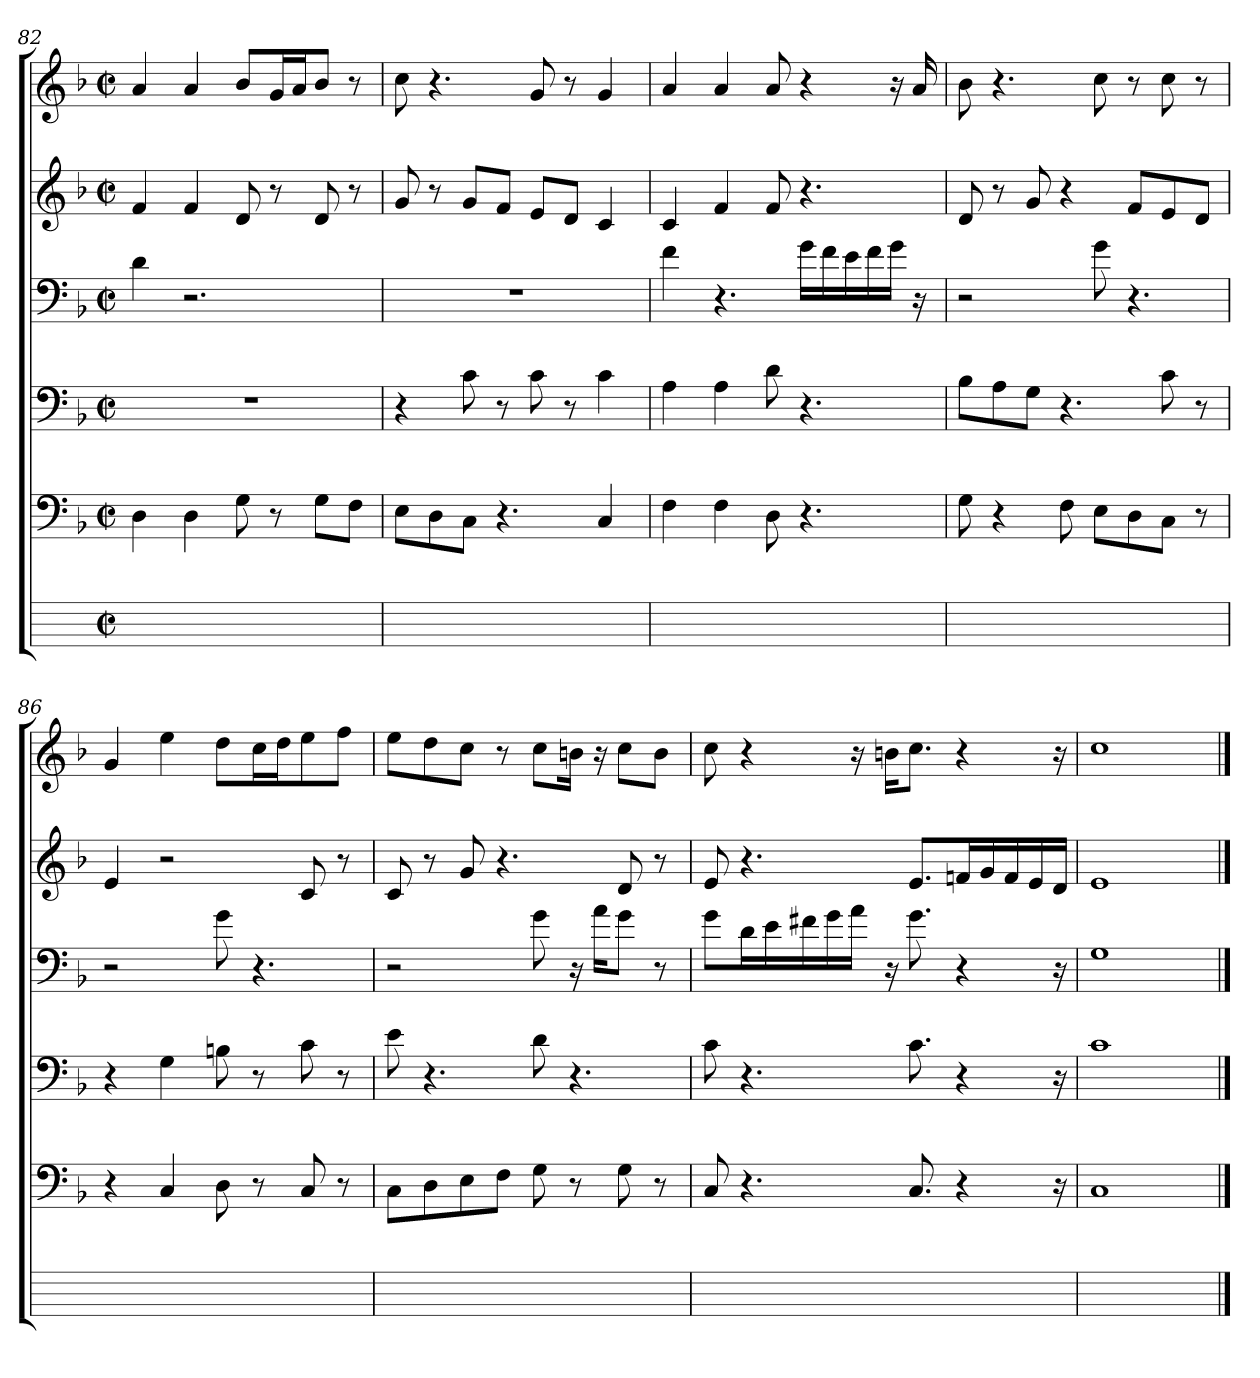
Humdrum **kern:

**kern	**kern	**kern	**kern	**kern	**kern
*part6	*part5	*part4	*part3	*part2	*part1
*staff6	*staff5	*staff4	*staff3	*staff2	*staff1
*	*clefF4	*clefF4	*clefF4	*clefG2	*clefG2
*	*k[b-]	*k[b-]	*k[b-]	*k[b-]	*k[b-]
*	*F:	*F:	*F:	*F:	*F:
*M2/2	*M2/2	*M2/2	*M2/2	*M2/2	*M2/2
*met(c|)	*met(c|)	*met(c|)	*met(c|)	*met(c|)	*met(c|)
=82	=82	=82	=82	=82	=82
1ryy	4D	1r	4d	4f	4a
.	4D	.	2.r	4f	4a
.	8G	.	.	8d	8b-L
.	8r	.	.	8r	16giL
.	.	.	.	.	16aiJ
.	8GjL	.	.	8d	8b-jJ
.	8FJ	.	.	8r	8r
=83	=83	=83	=83	=83	=83
1ryy	8EL	4r	1r	8g	8cc
.	8D	.	.	8r	4.r
.	8CJ	8c	.	8gjL	.
.	4.r	8r	.	8fJ	.
.	.	8c	.	8eL	8g
.	.	8r	.	8dJ	8r
.	4C	4c	.	4c	4g
=84	=84	=84	=84	=84	=84
1ryy	4F	4A	4f	4c	4a
.	4F	4A	4.r	4f	4a
.	8D	8d	.	8f	8a
.	4.r	4.r	16giLL	4.r	4r
.	.	.	16fi	.	.
.	.	.	16eZ	.	.
.	.	.	16fi	.	.
.	.	.	16gZJJ	.	16r
.	.	.	16r	.	16ai
=85	=85	=85	=85	=85	=85
1ryy	8G	8B-L	2r	8d	8b-
.	4r	8A	.	8r	4.r
.	.	8GJ	.	8g	.
.	8F	4.r	.	4r	.
.	8EL	.	8gj	.	8cc
.	8D	.	4.r	8fL	8r
.	8CJ	8c	.	8e	8ccj
.	8r	8r	.	8dJ	8r
=86	=86	=86	=86	=86	=86
1ryy	4r	4r	2r	4e	4g
.	4C	4GZ	.	2r	4ee
.	8DZ	8Bn	8gj	.	8ddL
.	8r	8r	4.r	.	16cciL
.	.	.	.	.	16ddiJ
.	8C	8c	.	8c	8ee
.	8r	8r	.	8r	8ffiJ
=87	=87	=87	=87	=87	=87
1ryy	8CjL	8e	2r	8cj	8eejL
.	8D	4.r	.	8r	8dd
.	8E	.	.	8g	8ccJ
.	8FJ	.	.	4.r	8r
.	8G	8d	8gj	.	8ccjL
.	8r	4.r	16r	.	16bnJk
.	.	.	16aiKL	.	16r
.	8G	.	8gjJ	8d	8ccZL
.	8r	.	8r	8r	8bjJ
=88	=88	=88	=88	=88	=88
1ryy	8C	8c	8gjL	8e	8cc
.	4.r	4.r	16diL	4.r	4r
.	.	.	16ei	.	.
.	.	.	16f#Xi	.	.
.	.	.	16gi	.	.
.	.	.	16aZJJ	.	16r
.	.	.	16r	.	16bniKL
.	8.C	8.cj	8.gj	8.eL	8.ccjJ
.	4r	4r	4r	16fniL	4r
.	.	.	.	16gi	.
.	.	.	.	16fi	.
.	.	.	.	16ei	.
.	16r	16r	16r	16diJJ	16r
=89	=89	=89	=89	=89	=89
1ryy	1Cj	1cj	1GZ	1ej	1ccj
==	==	==	==	==	==
*-	*-	*-	*-	*-	*-
